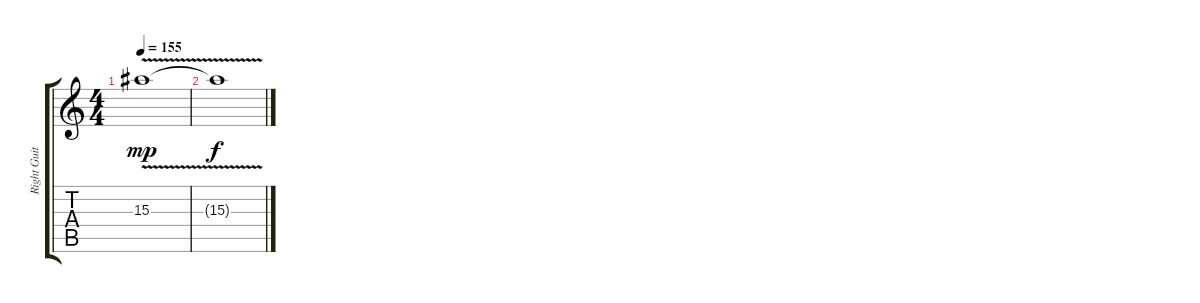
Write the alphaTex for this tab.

\track ("Right Guitar " "Right Guit") {instrument electricguitarjazz}
\staff {score tabs}
\tuning (E4 B3 G3 D3 A2 D2) {hide}
\ts (4 4)
\tempo 155
\clef g2
\ks c
15.3{v}.1{dy mp} |
15.3{t}.1{dy f}
